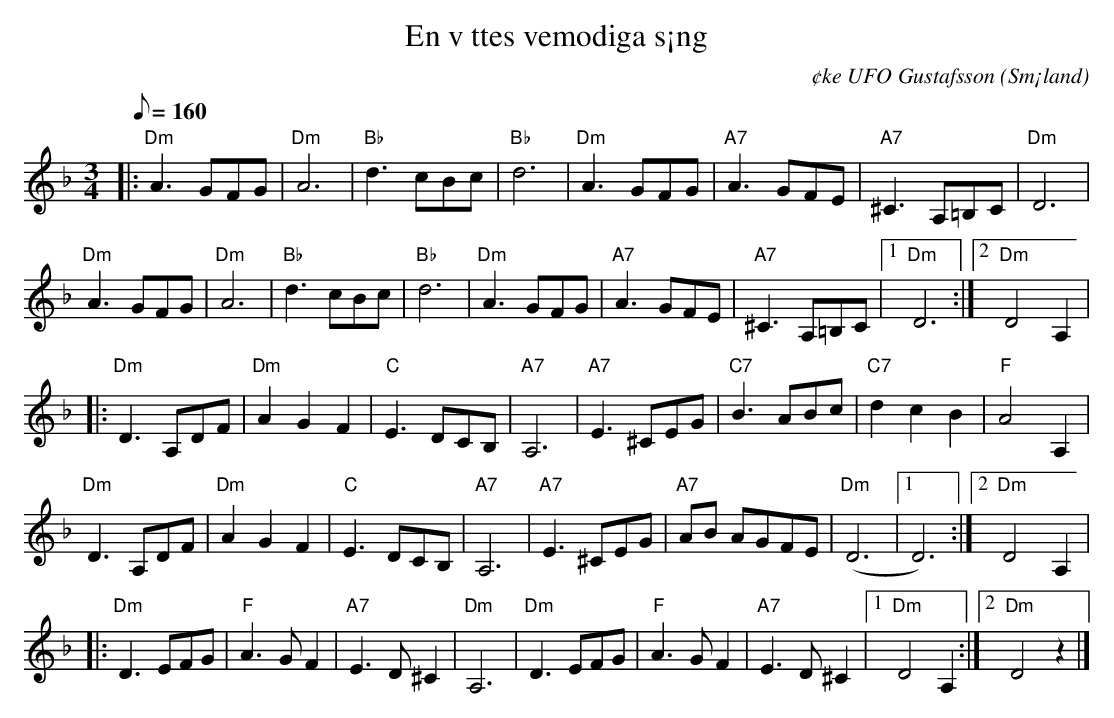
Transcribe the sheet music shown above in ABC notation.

X:1
T:En v ttes vemodiga s¡ng
C:¢ke UFO Gustafsson
O:Sm¡land
M:3/4
L:1/8
Q:160
K:F
|: "Dm"A3 GFG | "Dm"A6 | "Bb"d3 cBc | "Bb"d6 | "Dm"A3 GFG | "A7"A3 GFE | "A7"^C3 A,=B,C | "Dm"D6 |
   "Dm"A3 GFG | "Dm"A6 | "Bb"d3 cBc | "Bb"d6 | "Dm"A3 GFG | "A7"A3 GFE | "A7"^C3 A,=B,C |1 "Dm"D6 :|2 "Dm"D4 A,2 |
|: "Dm"D3 A,DF | "Dm"A2 G2 F2 | "C"E3 DCB, | "A7"A,6 | "A7"E3 ^CEG | "C7"B3 ABc | "C7"d2 c2 B2 | "F"A4 A,2 |
   "Dm"D3 A,DF | "Dm"A2 G2 F2 | "C"E3 DCB, | "A7"A,6 | "A7"E3 ^CEG | "A7"AB AGFE | ("Dm"D6 |1 D6) :|2 "Dm"D4 A,2 |
|: "Dm"D3 EFG | "F"A3 G F2 | "A7"E3 D ^C2 | "Dm"A,6 | "Dm"D3 EFG | "F"A3 G F2 | "A7"E3 D ^C2 |1 "Dm"D4 A,2 :|2 "Dm"D4 z2 |]
